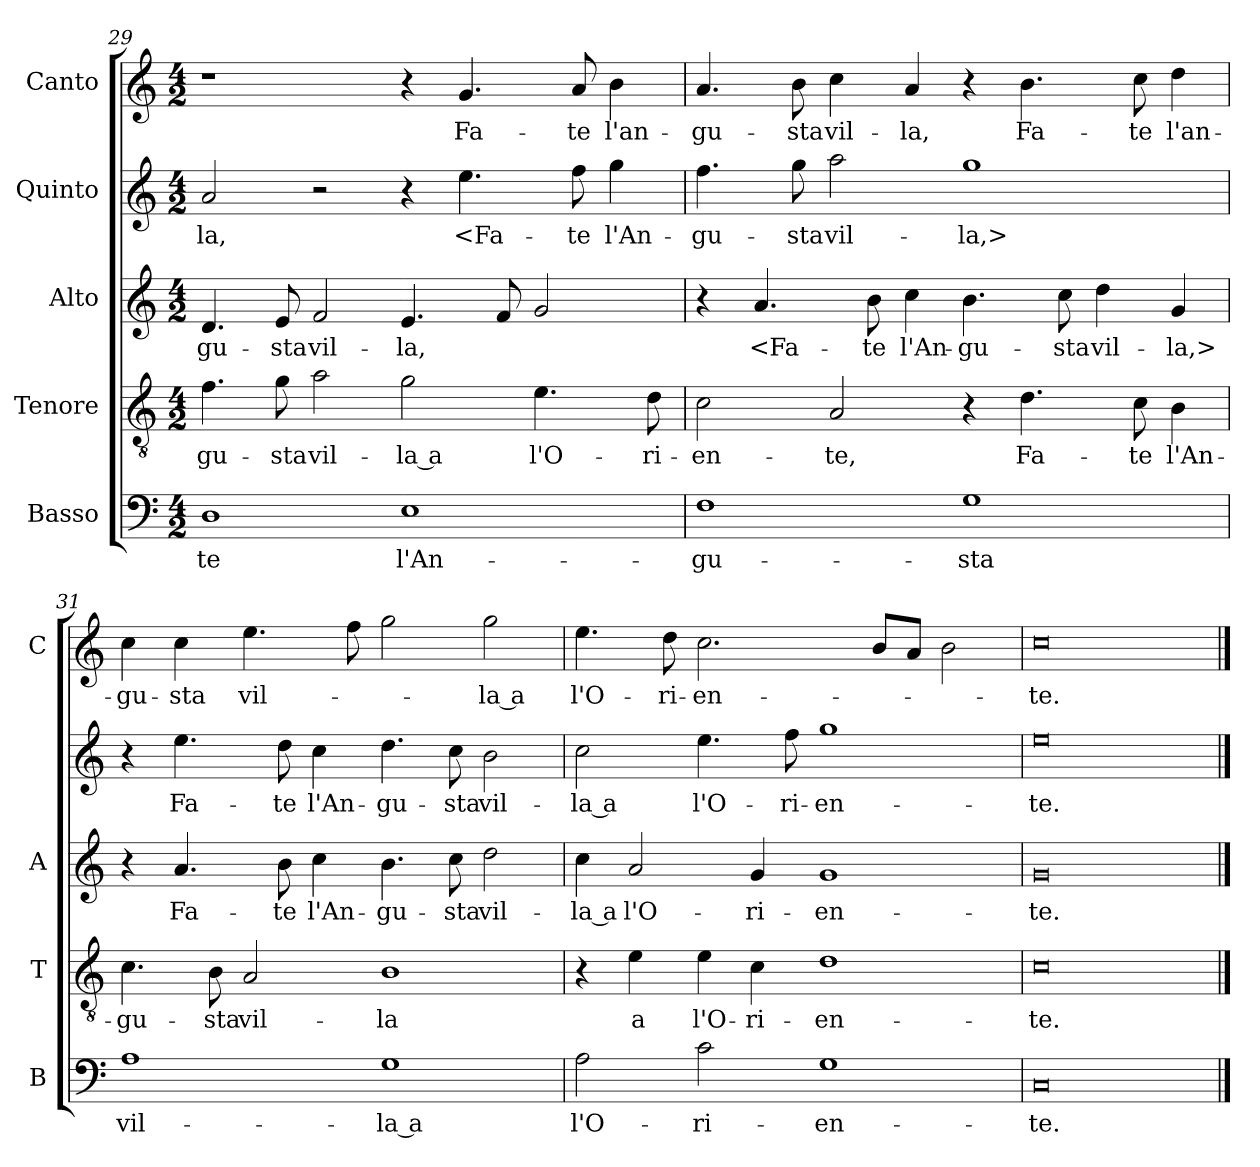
**kern	**text	**kern	**text	**kern	**text	**kern	**text	**kern	**text
*part5	*part5	*part4	*part4	*part3	*part3	*part2	*part2	*part1	*part1
*staff5	*staff5	*staff4	*staff4	*staff3	*staff3	*staff2	*staff2	*staff1	*staff1
*I"Basso	*	*I"Tenore	*	*I"Alto	*	*I"Quinto	*	*I"Canto	*
*I'B	*	*I'T	*	*I'A	*	*	*	*I'C	*
*clefF4	*	*clefGv2	*	*clefG2	*	*clefG2	*	*clefG2	*
*k[]	*	*k[]	*	*k[]	*	*k[]	*	*k[]	*
*C:	*	*C:	*	*C:	*	*C:	*	*C:	*
*M4/2	*	*M4/2	*	*M4/2	*	*M4/2	*	*M4/2	*
=29	=29	=29	=29	=29	=29	=29	=29	=29	=29
1D	-te	4.f	-gu-	4.d	-gu-	2a	-la,	1r	.
.	.	8g	-sta	8e	-sta	.	.	.	.
.	.	2a	vil-	2f	vil-	2r	.	.	.
1E	l'An-	2g	-la a	4.e	-la,	4r	.	4r	.
.	.	.	.	.	.	4.ee	<Fa-	4.g	Fa-
.	.	.	.	8f	.	.	.	.	.
.	.	4.e	l'O-	2g	.	.	.	.	.
.	.	.	.	.	.	8ff	-te	8a	-te
.	.	.	.	.	.	4gg	l'An-	4b	l'an-
.	.	8d	-ri-	.	.	.	.	.	.
=30	=30	=30	=30	=30	=30	=30	=30	=30	=30
1F	-gu-	2c	-en-	4r	.	4.ff	-gu-	4.a	-gu-
.	.	.	.	4.a	<Fa-	.	.	.	.
.	.	.	.	.	.	8gg	-sta	8b	-sta
.	.	2A	-te,	.	.	2aa	vil-	4cc	vil-
.	.	.	.	8b	-te	.	.	.	.
.	.	.	.	4cc	l'An-	.	.	4a	-la,
1G	-sta	4r	.	4.b	-gu-	1gg	-la,>	4r	.
.	.	4.d	Fa-	.	.	.	.	4.b	Fa-
.	.	.	.	8cc	-sta	.	.	.	.
.	.	.	.	4dd	vil-	.	.	.	.
.	.	8c	-te	.	.	.	.	8cc	-te
.	.	4B	l'An-	4g	-la,>	.	.	4dd	l'an-
=31	=31	=31	=31	=31	=31	=31	=31	=31	=31
1A	vil-	4.c	-gu-	4r	.	4r	.	4cc	-gu-
.	.	.	.	4.a	Fa-	4.ee	Fa-	4cc	-sta
.	.	8B	-sta	.	.	.	.	.	.
.	.	2A	vil-	.	.	.	.	4.ee	vil-
.	.	.	.	8b	-te	8dd	-te	.	.
.	.	.	.	4cc	l'An-	4cc	l'An-	.	.
.	.	.	.	.	.	.	.	8ff	.
1G	-la a	1B	-la	4.b	-gu-	4.dd	-gu-	2gg	.
.	.	.	.	8cc	-sta	8cc	-sta	.	.
.	.	.	.	2dd	vil-	2b	vil-	2gg	-la a
=32	=32	=32	=32	=32	=32	=32	=32	=32	=32
2A	l'O-	4r	.	4cc	-la a	2cc	-la a	4.ee	l'O-
.	.	4e	a	2a	l'O-	.	.	.	.
.	.	.	.	.	.	.	.	8dd	-ri-
2c	-ri-	4e	l'O-	.	.	4.ee	l'O-	2.cc	-en-
.	.	4c	-ri-	4g	-ri-	.	.	.	.
.	.	.	.	.	.	8ff	-ri-	.	.
1G	-en-	1d	-en-	1g	-en-	1gg	-en-	.	.
.	.	.	.	.	.	.	.	8bL	.
.	.	.	.	.	.	.	.	8aJ	.
.	.	.	.	.	.	.	.	2b	.
=33	=33	=33	=33	=33	=33	=33	=33	=33	=33
0C	-te.	0c	-te.	0g	-te.	0ee	-te.	0cc	-te.
==	==	==	==	==	==	==	==	==	==
*-	*-	*-	*-	*-	*-	*-	*-	*-	*-
